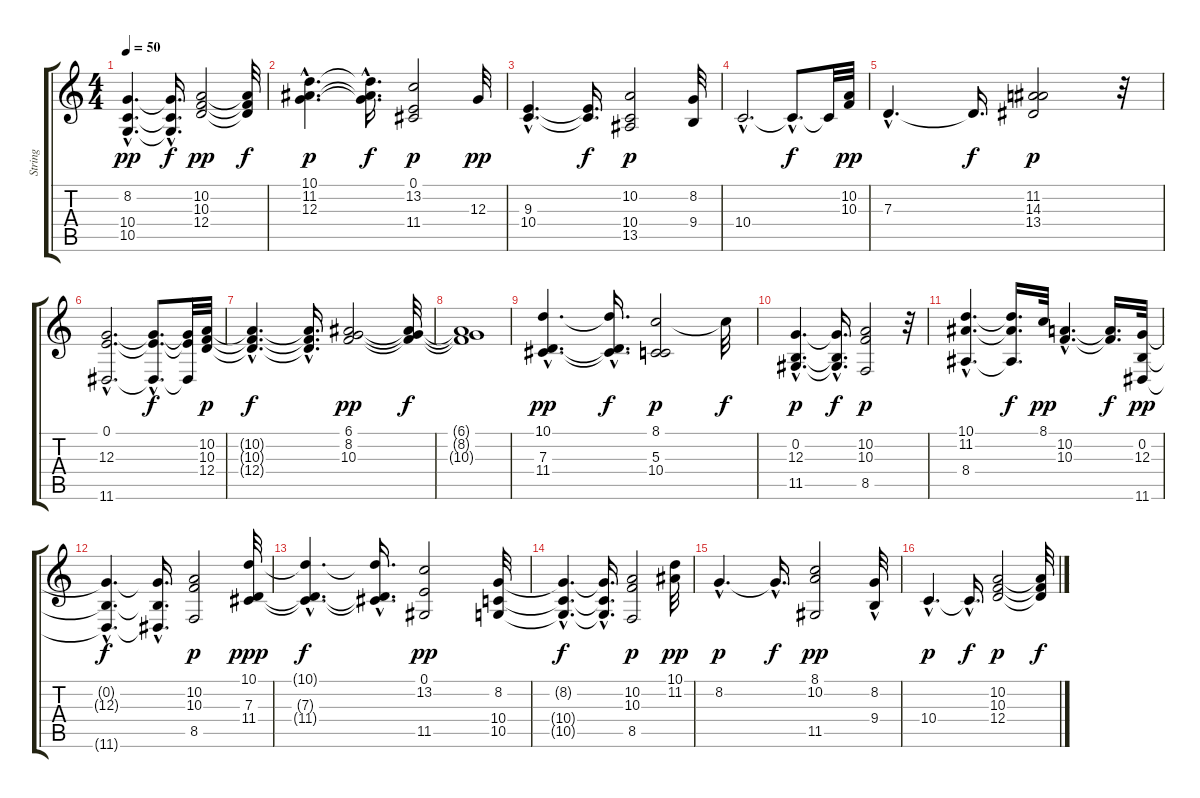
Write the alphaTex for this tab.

\track ("String" "String") {instrument stringensemble2}
\staff {score tabs}
\tuning (E4 B3 G3 D3 A2 E2) {hide}
\ts (4 4)
\tempo 50
\clef g2
\ks c
(8.2{hac} 10.4{hac} 10.5{hac}).4{d dy pp} (8.2{hac t} 10.4{hac t} 10.5{hac t}).16{d dy f} (10.2 10.3 12.4).2{dy pp} (10.2{t} 10.3{t} 12.4{t}).32{dy f} |
(10.1{hac} 11.2{hac} 12.3{hac}).4{d dy p} (10.1{hac t} 11.2{hac t} 12.3{hac t}).16{d dy f} (0.1 13.2 11.4).2{dy p} 12.3.32{dy pp} |
(9.3{hac} 10.4{hac}).4{d} (9.3{t} 10.4{t}).16{d dy f} (10.2 10.4 13.5).2{dy p} (8.2 9.4).32 |
10.4{hac}.2{d} 10.4{hac t}.8{d dy f} 10.4{t}.32 (10.2 10.3).32{dy pp} |
7.3{hac}.4{d} 7.3{t}.16{d dy f} (11.2 14.3 13.4).2{dy p} r.32 |
(0.1{hac} 12.3{hac} 11.6{hac}).2{d} (0.1{hac t} 12.3{hac t} 11.6{hac t}).8{d dy f} (0.1{t} 12.3{t} 11.6{t}).32 (10.2 10.3 12.4).32{dy p} |
(10.2{hac t} 10.3{hac t} 12.4{hac t}).4{d dy f} (10.2{hac t} 10.3{hac t} 12.4{hac t}).16{d} (6.1 8.2 10.3).2{dy pp} (6.1{t} 8.2{t} 10.3{t}).32{dy f} |
(6.1{t} 8.2{t} 10.3{t}).1 |
(10.1{hac} 7.3{hac} 11.4{hac}).4{d dy pp} (10.1{hac t} 7.3{hac t} 11.4{hac t}).16{d dy f} (8.1 5.3 10.4).2{dy p} 8.1{t}.32{dy f} |
(0.2{hac} 12.3{hac} 11.5{hac}).4{d dy p} (0.2{hac t} 12.3{t} 11.5{hac t}).16{d dy f} (10.2 10.3 8.5).2{dy p} r.32 |
(10.1{hac} 11.2{hac} 8.4{hac}).4{d} (10.1{t} 11.2{t} 8.4{t}).16{d dy f} 8.1.32{dy pp} (10.2{hac} 10.3{hac}).4{d} (10.2{t} 10.3{t}).16{d dy f} (0.2 12.3 11.6).32{dy pp} |
(0.2{hac t} 12.3{hac t} 11.6{hac t}).4{d dy f} (0.2{hac t} 12.3{hac t} 11.6{hac t}).16{d} (10.2 10.3 8.5).2{dy p} (10.1 7.3 11.4).32{dy ppp} |
(10.1{hac t} 7.3{hac t} 11.4{hac t}).4{d dy f} (10.1{hac t} 7.3{hac t} 11.4{hac t}).16{d} (0.1 13.2 11.5).2{dy pp} (8.2 10.4 10.5).32 |
(8.2{hac t} 10.4{hac t} 10.5{hac t}).4{d dy f} (8.2{hac t} 10.4{hac t} 10.5{hac t}).16{d} (10.2 10.3 8.5).2{dy p} (10.1 11.2).32{dy pp} |
8.2{hac}.4{d dy p} 8.2{hac t}.16{d dy f} (8.1 10.2 11.5).2{dy pp} (8.2 9.4{hac}).32 |
10.4{hac}.4{d dy p} 10.4{hac t}.16{d dy f} (10.2 10.3 12.4).2{dy p} (10.2{t} 10.3{t} 12.4{t}).32{dy f}
